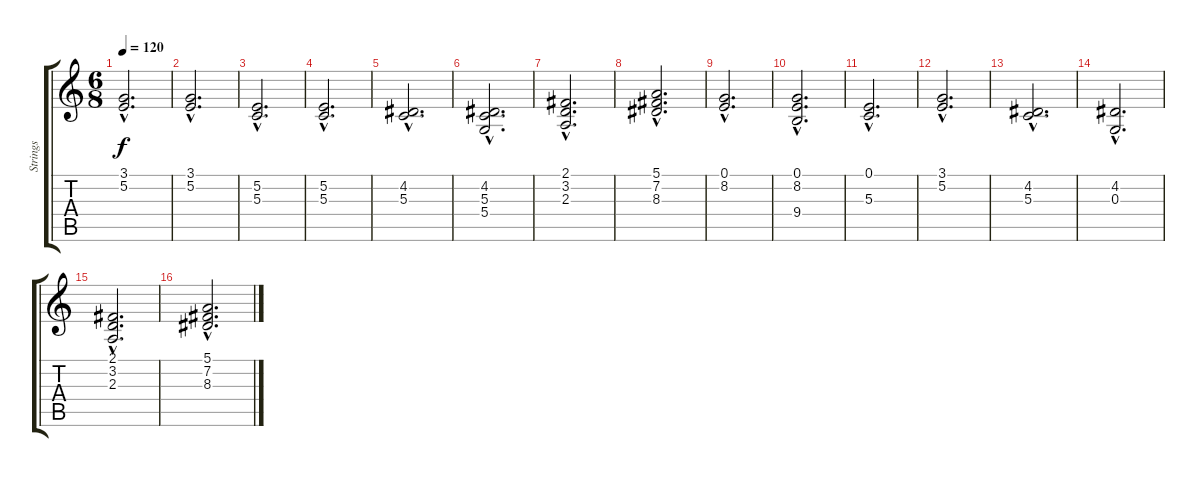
\track ("Strings" "Strings") {instrument stringensemble2}
\staff {score tabs}
\tuning (E4 B3 G3 D3 A2 E2) {hide}
\ts (6 8)
\tempo 120
\clef g2
\ks c
(3.1{hac} 5.2{hac}).2{d dy f} |
(3.1{hac} 5.2{hac}).2{d} |
(5.2{hac} 5.3{hac}).2{d} |
(5.2{hac} 5.3{hac}).2{d} |
(4.2{hac} 5.3{hac}).2{d} |
(4.2{hac} 5.3{hac} 5.4{hac}).2{d} |
(2.1{hac} 3.2{hac} 2.3{hac}).2{d} |
(5.1{hac} 7.2{hac} 8.3{hac}).2{d} |
(0.1{hac} 8.2{hac}).2{d} |
(0.1{hac} 8.2{hac} 9.4{hac}).2{d} |
(0.1{hac} 5.3{hac}).2{d} |
(3.1{hac} 5.2{hac}).2{d} |
(4.2{hac} 5.3{hac}).2{d} |
(4.2{hac} 0.3{hac}).2{d} |
(2.1{hac} 3.2{hac} 2.3{hac}).2{d} |
(5.1{hac} 7.2{hac} 8.3{hac}).2{d}
